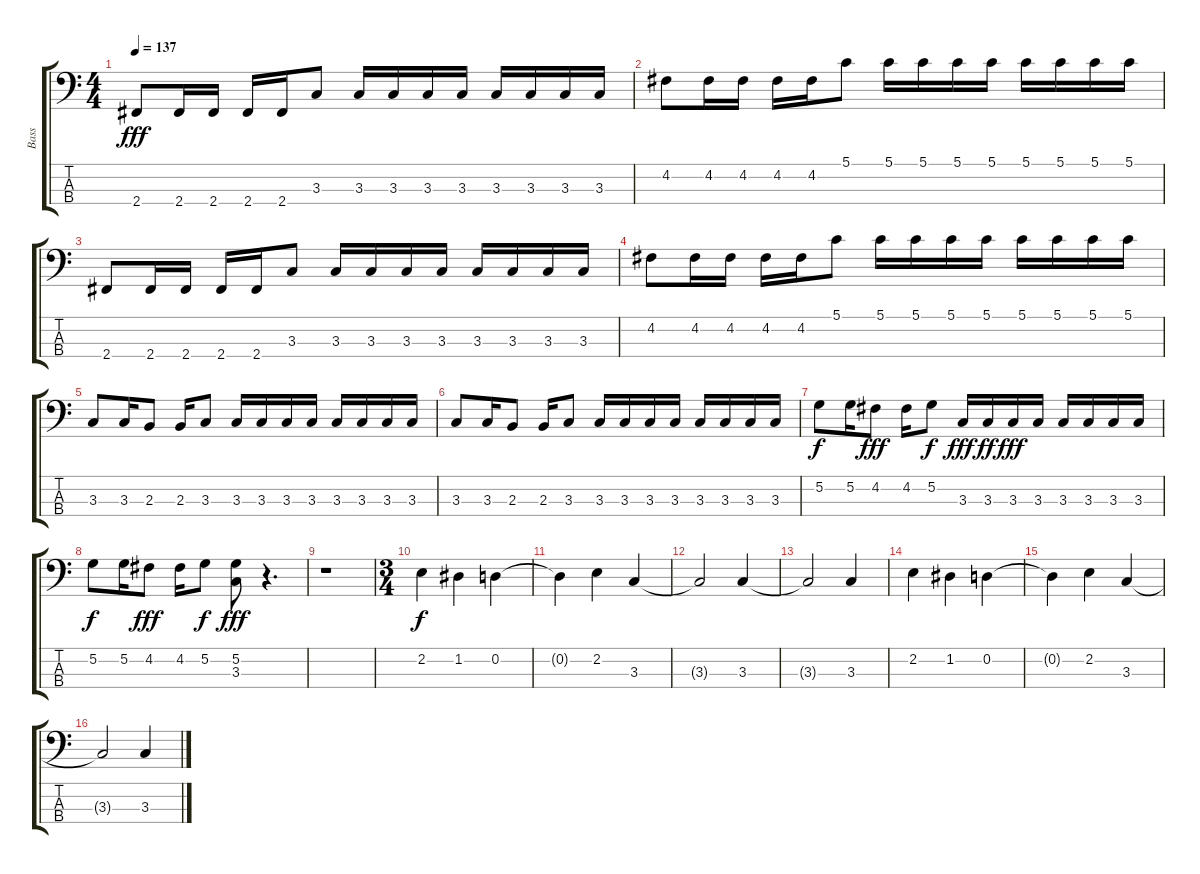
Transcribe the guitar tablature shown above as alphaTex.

\track ("Bass" "Bass") {instrument electricbasspick}
\staff {score tabs}
\tuning (G2 D2 A1 E1) {hide}
\ts (4 4)
\tempo 137
\clef f4
\ks c
2.4.8{dy fff} 2.4.16 2.4.16 2.4.16 2.4.16 3.3.8 3.3.16 3.3.16 3.3.16 3.3.16 3.3.16 3.3.16 3.3.16 3.3.16 |
4.2.8 4.2.16 4.2.16 4.2.16 4.2.16 5.1.8 5.1.16 5.1.16 5.1.16 5.1.16 5.1.16 5.1.16 5.1.16 5.1.16 |
2.4.8 2.4.16 2.4.16 2.4.16 2.4.16 3.3.8 3.3.16 3.3.16 3.3.16 3.3.16 3.3.16 3.3.16 3.3.16 3.3.16 |
4.2.8 4.2.16 4.2.16 4.2.16 4.2.16 5.1.8 5.1.16 5.1.16 5.1.16 5.1.16 5.1.16 5.1.16 5.1.16 5.1.16 |
3.3.8 3.3.16 2.3.8 2.3.16 3.3.8 3.3.16 3.3.16 3.3.16 3.3.16 3.3.16 3.3.16 3.3.16 3.3.16 |
3.3.8 3.3.16 2.3.8 2.3.16 3.3.8 3.3.16 3.3.16 3.3.16 3.3.16 3.3.16 3.3.16 3.3.16 3.3.16 |
5.2.8{dy f} 5.2.16 4.2.8{dy fff} 4.2.16 5.2.8{dy f} 3.3.16{dy fff} 3.3.16{dy ff} 3.3.16{dy fff} 3.3.16 3.3.16 3.3.16 3.3.16 3.3.16 |
5.2.8{dy f} 5.2.16 4.2.8{dy fff} 4.2.16 5.2.8{dy f} (5.2 3.3).8{dy fff} r.4{d} |
r.1{volume 3} |
\ts (3 4)
2.2.4{dy f volume 14} 1.2.4 0.2.4 |
0.2{t}.4 2.2.4 3.3.4 |
3.3{t}.2 3.3.4 |
3.3{t}.2 3.3.4 |
2.2.4 1.2.4 0.2.4 |
0.2{t}.4 2.2.4 3.3.4 |
3.3{t}.2 3.3.4
